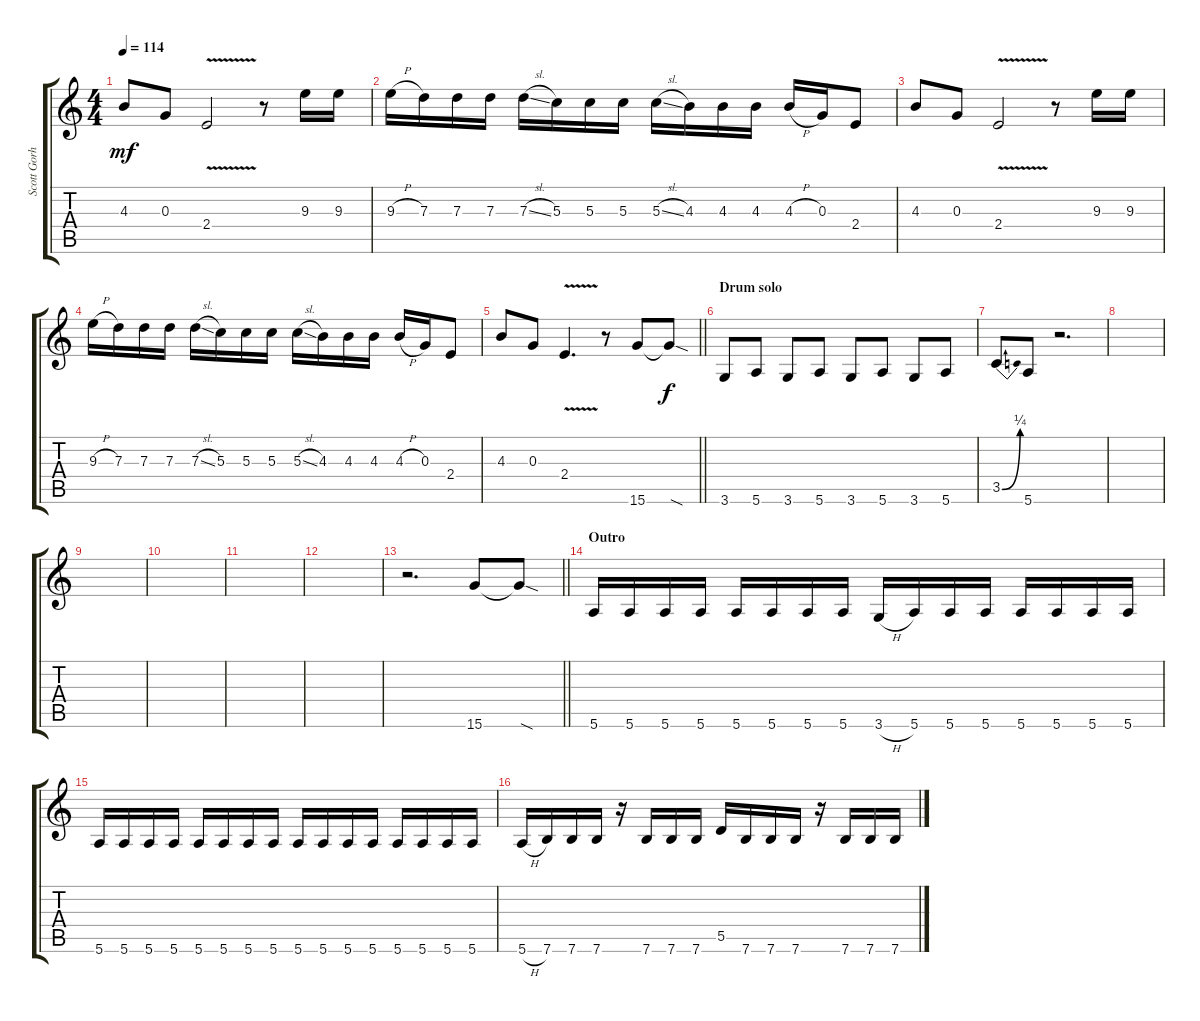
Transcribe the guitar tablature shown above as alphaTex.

\track ("Scott Gorham" "Scott Gorh") {instrument distortionguitar}
\staff {score tabs}
\tuning (E4 B3 G3 D3 A2 E2) {hide}
\ts (4 4)
\tempo 114
\clef g2
\ks c
4.3.8{dy mf} 0.3.8 2.4{v}.2 r.8 9.3.16 9.3.16 |
9.3{h}.16 7.3.16 7.3.16 7.3.16 7.3{sl}.16 5.3.16 5.3.16 5.3.16 5.3{sl}.16 4.3.16 4.3.16 4.3.16 4.3{h}.16 0.3.16 2.4.8 |
4.3.8 0.3.8 2.4{v}.2 r.8 9.3.16 9.3.16 |
9.3{h}.16 7.3.16 7.3.16 7.3.16 7.3{sl}.16 5.3.16 5.3.16 5.3.16 5.3{sl}.16 4.3.16 4.3.16 4.3.16 4.3{h}.16 0.3.16 2.4.8 |
\barLineRight lightlight
4.3.8 0.3.8 2.4{v}.4{d} r.8 15.6.8 15.6{sod t}.8{dy f} |
\section ("" "Drum solo")
3.6.8 5.6.8 3.6.8 5.6.8 3.6.8 5.6.8 3.6.8 5.6.8 |
3.5{be (bend 0 0 60 1)}.8 5.6.8 r.2{d} |
|
|
|
|
|
\barLineRight lightlight
r.2{d} 15.6.8 15.6{sod t}.8 |
\section ("" "Outro")
5.6.16 5.6.16 5.6.16 5.6.16 5.6.16 5.6.16 5.6.16 5.6.16 3.6{h}.16 5.6.16 5.6.16 5.6.16 5.6.16 5.6.16 5.6.16 5.6.16 |
5.6.16 5.6.16 5.6.16 5.6.16 5.6.16 5.6.16 5.6.16 5.6.16 5.6.16 5.6.16 5.6.16 5.6.16 5.6.16 5.6.16 5.6.16 5.6.16 |
5.6{h}.16 7.6.16 7.6.16 7.6.16 r.16 7.6.16 7.6.16 7.6.16 5.5.16 7.6.16 7.6.16 7.6.16 r.16 7.6.16 7.6.16 7.6.16
